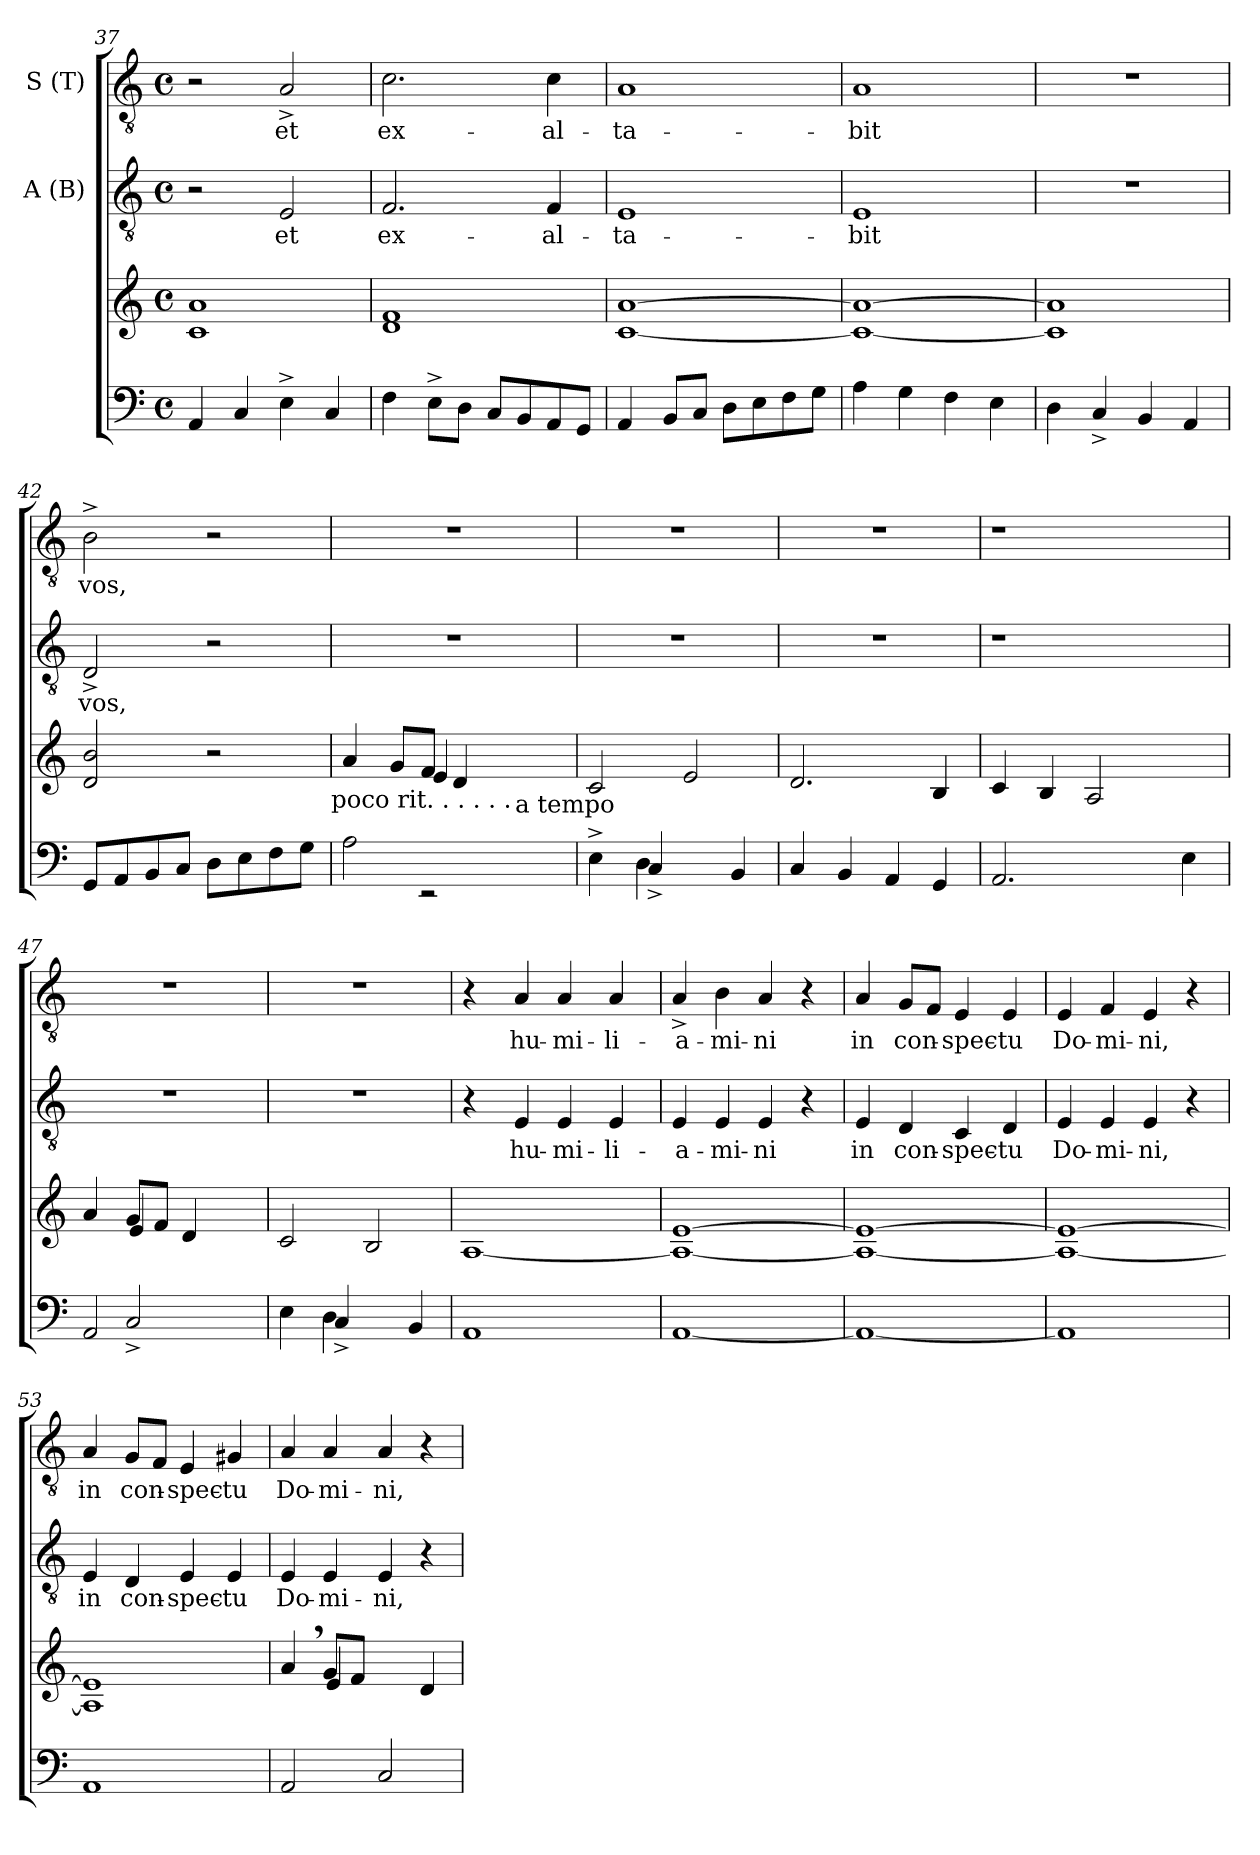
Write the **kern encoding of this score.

**kern	**kern	**kern	**text	**kern	**text
*part3	*part3	*part2	*part2	*part1	*part1
*staff4	*staff3	*staff2	*staff2	*staff1	*staff1
*	*	*I"A (B)	*	*I"S (T)	*
*clefF4	*clefG2	*clefGv2	*	*clefGv2	*
*k[]	*k[]	*k[]	*	*k[]	*
*C:	*C:	*C:	*	*C:	*
*M4/4	*M4/4	*M4/4	*	*M4/4	*
*met(c)	*met(c)	*met(c)	*	*met(c)	*
=37	=37	=37	=37	=37	=37
4AA/	1c 1a	2r	.	2r	.
4C/	.	.	.	.	.
!	!	!	!LO:LY:b	!	!LO:LY:b
4E^>\	.	2E/	et	2A^</	et
4C/	.	.	.	.	.
=38	=38	=38	=38	=38	=38
!	!	!	!LO:LY:b	!	!LO:LY:b
4F\	1d 1f	2.F/	ex-	2.c\	ex-
8E^>\L	.	.	.	.	.
8D\J	.	.	.	.	.
8C/L	.	.	.	.	.
8BB/	.	.	.	.	.
!	!	!	!LO:LY:b	!	!LO:LY:b
8AA/	.	4F/	-al-	4c\	-al-
8GG/J	.	.	.	.	.
=39	=39	=39	=39	=39	=39
!	!	!	!LO:LY:b	!	!LO:LY:b
4AA/	[<1c [>1a	1E	-ta-	1A	-ta-
8BB/L	.	.	.	.	.
8C/J	.	.	.	.	.
8D\L	.	.	.	.	.
8E\	.	.	.	.	.
8F\	.	.	.	.	.
8G\J	.	.	.	.	.
=40	=40	=40	=40	=40	=40
!	!	!	!LO:LY:b	!	!LO:LY:b
4A\	1c_ 1a_	1E	-bit	1A	-bit
4G\	.	.	.	.	.
4F\	.	.	.	.	.
4E\	.	.	.	.	.
=41	=41	=41	=41	=41	=41
4D\	1c] 1a]	1r	.	1r	.
4C^</	.	.	.	.	.
4BB/	.	.	.	.	.
4AA/	.	.	.	.	.
=42	=42	=42	=42	=42	=42
!	!	!	!LO:LY:b	!	!LO:LY:b
8GG/L	2d/ 2b/	2D^</	vos,	2B^>\	vos,
8AA/	.	.	.	.	.
8BB/	.	.	.	.	.
8C/J	.	.	.	.	.
8D\L	2r	2r	.	2r	.
8E\	.	.	.	.	.
8F\	.	.	.	.	.
8G\J	.	.	.	.	.
!	!LO:TX:b:t=poco rit. . . . . .	!	!	!	!
!!LO:LB:g=z
=43	=43	=43	=43	=43	=43
*^	*^	*	*	*	*
!	!	!	!	!LO:N:vis=1	!	!LO:N:vis=1	!
2A\	4.ryy	4a/	4.ryy	1r	.	1r	.
.	.	8g/L	.	.	.	.	.
.	2rEE	8f/J	4e/	.	.	.	.
8ryy	.	4d/	.	.	.	.	.
4.ryy	.	.	8ryy	.	.	.	.
!	!	!LO:TX:b:t=a tempo	!	!	!	!	!
.	.	4ryy	4ryy	.	.	.	.
.	8ryy	.	.	.	.	.	.
*	*	*v	*v	*	*	*	*
=44	=44	=44	=44	=44	=44	=44
4E^<\	4ryy	2c/	1r	.	1r	.
4D\	4C^>/	.	.	.	.	.
2ryy	4ryy	2e/	.	.	.	.
.	4BB/	.	.	.	.	.
*v	*v	*	*	*	*	*
=45	=45	=45	=45	=45	=45
4C/	2.d/	1r	.	1r	.
4BB/	.	.	.	.	.
4AA/	.	.	.	.	.
4GG/	4B/	.	.	.	.
=46	=46	=46	=46	=46	=46
!	!	!LO:N:vis=1	!	!LO:N:vis=1	!
2.AA/	4c/	1r	.	1r	.
.	4B/	.	.	.	.
.	2A/	.	.	.	.
4ryy	.	.	.	.	.
4E\	4ryy	4ryy	.	4ryy	.
=47	=47	=47	=47	=47	=47
*^	*^	*	*	*	*
!	!	!	!	!LO:N:vis=1	!	!LO:N:vis=1	!
2AA/	4ryy	4a/	4ryy	1r	.	1r	.
.	2C^>/	8g/L	4e/	.	.	.	.
.	.	8f/J	.	.	.	.	.
4ryy	.	4ryy	4d/	.	.	.	.
4ryy	4ryy	4ryy	4ryy	.	.	.	.
*	*	*v	*v	*	*	*	*
=48	=48	=48	=48	=48	=48	=48
4E\	4ryy	2c/	1r	.	1r	.
4D\	4C^>/	.	.	.	.	.
2ryy	4ryy	2B/	.	.	.	.
.	4BB/	.	.	.	.	.
*v	*v	*	*	*	*	*
=49	=49	=49	=49	=49	=49
*	*	*^	*	*^	*
1AA	[<1A	4r	8..ryy	.	4r	8..ryy	.
.	.	.	2ryy	.	.	2ryy	.
!	!	!	!	!LO:LY:b	!	!	!LO:LY:b
.	.	4E/	.	hu-	4A/	.	hu-
!	!	!	!	!LO:LY:b	!	!	!LO:LY:b
.	.	4E/	.	-mi-	4A/	.	-mi-
.	.	.	4ryy	.	.	4ryy	.
!	!	!	!	!LO:LY:b	!	!	!LO:LY:b
.	.	4E/	.	-li-	4A/	.	-li-
.	.	.	32ryy	.	.	32ryy	.
=50	=50	=50	=50	=50	=50	=50	=50
!	!	!	!	!LO:LY:b	!	!	!LO:LY:b
*	*	*v	*v	*	*	*	*
*	*	*	*	*v	*v	*
[<1AA	1A_ [>1e	4E/	-a-	4A^</	-a-
!	!	!	!LO:LY:b	!	!LO:LY:b
.	.	4E/	-mi-	4B\	-mi-
!	!	!	!LO:LY:b	!	!LO:LY:b
.	.	4E/	-ni	4A/	-ni
.	.	4r	.	4r	.
=51	=51	=51	=51	=51	=51
!	!	!	!LO:LY:b	!	!LO:LY:b
1AA_	1A_ 1e_	4E/	in	4A/	in
!	!	!	!LO:LY:b	!	!LO:LY:b
.	.	4D/	con-	8G/L	con-
.	.	.	.	8F/J	.
!	!	!	!LO:LY:b	!	!LO:LY:b
.	.	4C/	-spec-	4E/	-spec-
!	!	!	!LO:LY:b	!	!LO:LY:b
.	.	4D/	-tu	4E/	-tu
=52	=52	=52	=52	=52	=52
!	!	!	!LO:LY:b	!	!LO:LY:b
1AA]	1A_ 1e_	4E/	Do-	4E/	Do-
!	!	!	!LO:LY:b	!	!LO:LY:b
.	.	4E/	-mi-	4F/	-mi-
!	!	!	!LO:LY:b	!	!LO:LY:b
.	.	4E/	-ni,	4E/	-ni,
.	.	4r	.	4r	.
!!LO:PB:g=z
=53	=53	=53	=53	=53	=53
!	!	!	!LO:LY:b	!	!LO:LY:b
1AA	1A] 1e]	4E/	in	4A/	in
!	!	!	!LO:LY:b	!	!LO:LY:b
.	.	4D/	con-	8G/L	con-
.	.	.	.	8F/J	.
!	!	!	!LO:LY:b	!	!LO:LY:b
.	.	4E/	-spec-	4E/	-spec-
!	!	!	!LO:LY:b	!	!LO:LY:b
.	.	4E/	-tu	4G#X/	-tu
=54	=54	=54	=54	=54	=54
*	*^	*	*	*	*
!	!	!	!	!LO:LY:b	!	!LO:LY:b
2AA/	4a,>/	4ryy	4E/	Do-	4A/	Do-
!	!	!	!	!LO:LY:b	!	!LO:LY:b
.	8g/L	4e/	4E/	-mi-	4A/	-mi-
.	8f/J	.	.	.	.	.
!	!	!	!	!LO:LY:b	!	!LO:LY:b
2C/	2ryy	4ryy	4E/	-ni,	4A/	-ni,
.	.	4d/	4r	.	4r	.
*	*v	*v	*	*	*	*
=	=	=	=	=	=
*-	*-	*-	*-	*-	*-
